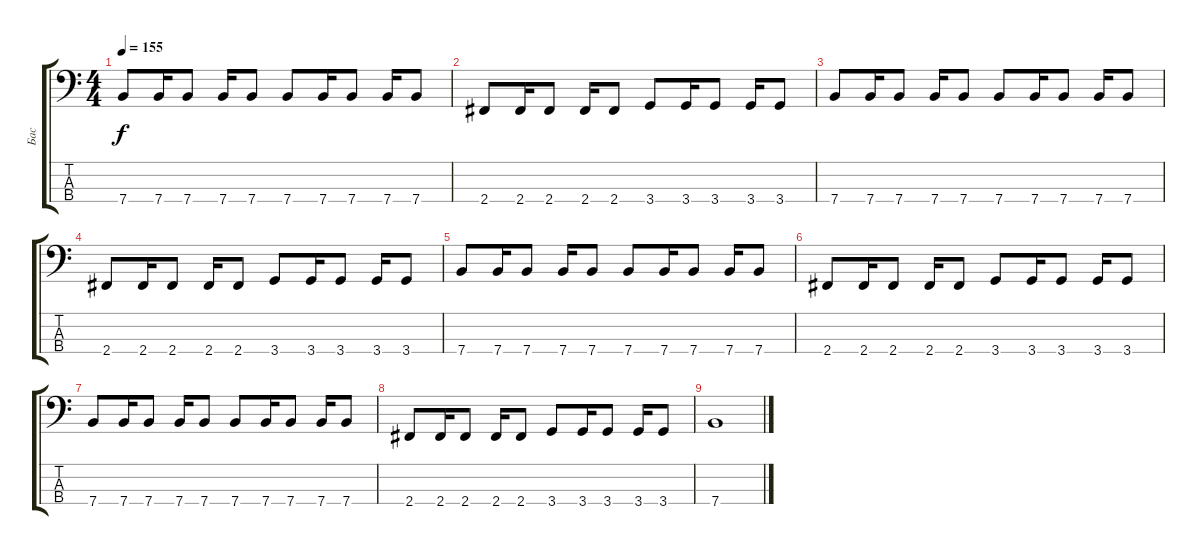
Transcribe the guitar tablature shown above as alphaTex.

\track ("Бас" "Бас") {instrument electricbassfinger}
\staff {score tabs}
\tuning (G2 D2 A1 E1) {hide}
\ts (4 4)
\tempo 155
\clef f4
\ks c
7.4.8{dy f} 7.4.16 7.4.8 7.4.16 7.4.8 7.4.8 7.4.16 7.4.8 7.4.16 7.4.8 |
2.4.8 2.4.16 2.4.8 2.4.16 2.4.8 3.4.8 3.4.16 3.4.8 3.4.16 3.4.8 |
7.4.8 7.4.16 7.4.8 7.4.16 7.4.8 7.4.8 7.4.16 7.4.8 7.4.16 7.4.8 |
2.4.8 2.4.16 2.4.8 2.4.16 2.4.8 3.4.8 3.4.16 3.4.8 3.4.16 3.4.8 |
7.4.8 7.4.16 7.4.8 7.4.16 7.4.8 7.4.8 7.4.16 7.4.8 7.4.16 7.4.8 |
2.4.8 2.4.16 2.4.8 2.4.16 2.4.8 3.4.8 3.4.16 3.4.8 3.4.16 3.4.8 |
7.4.8 7.4.16 7.4.8 7.4.16 7.4.8 7.4.8 7.4.16 7.4.8 7.4.16 7.4.8 |
2.4.8 2.4.16 2.4.8 2.4.16 2.4.8 3.4.8 3.4.16 3.4.8 3.4.16 3.4.8 |
7.4.1
